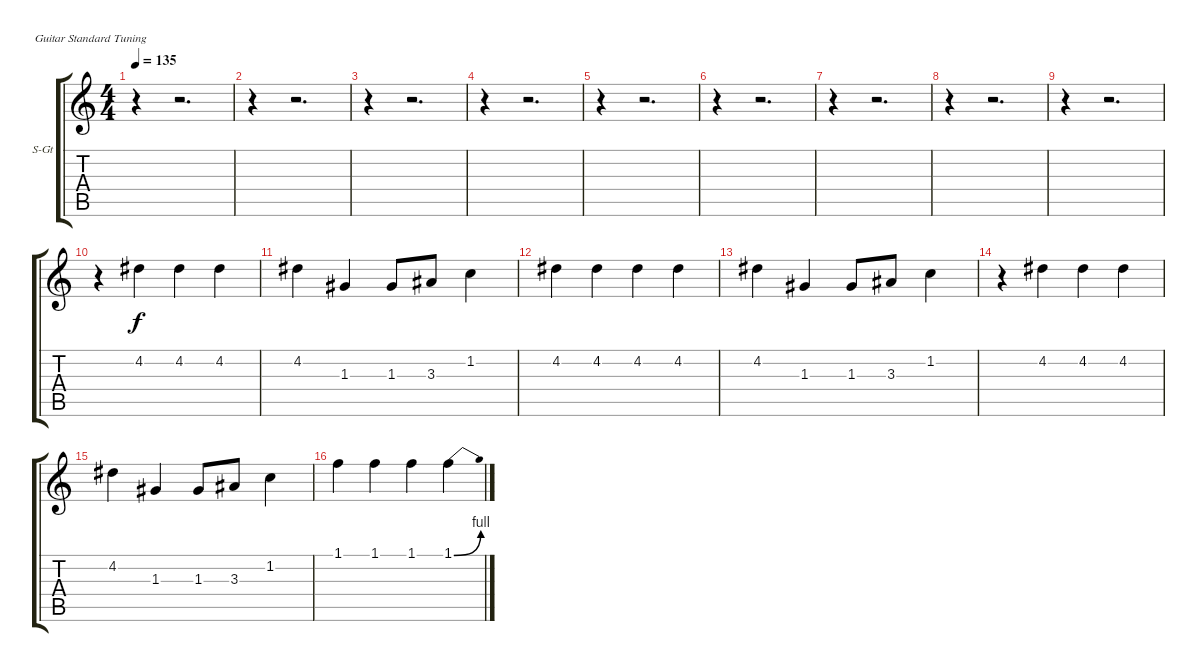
\bracketExtendMode groupsimilarinstruments
\firstSystemTrackNameOrientation horizontal
\otherSystemsTrackNameOrientation horizontal
\track ("voice" "S-Gt") {instrument violin}
\staff {score tabs}
\tuning (E4 B3 G3 D3 A2 E2)
\displaytranspose 12
\ts (4 4)
\tempo 135
\clef g2
\ks c
r.4{dy f} r.2{d} |
r.4 r.2{d} |
r.4 r.2{d} |
r.4 r.2{d} |
r.4 r.2{d} |
r.4 r.2{d} |
r.4 r.2{d} |
r.4 r.2{d} |
r.4 r.2{d} |
r.4 4.2.4 4.2.4 4.2.4 |
4.2.4 1.3.4 1.3.8 3.3.8 1.2.4 |
4.2.4 4.2.4 4.2.4 4.2.4 |
4.2.4 1.3.4 1.3.8 3.3.8 1.2.4 |
r.4 4.2.4 4.2.4 4.2.4 |
4.2.4 1.3.4 1.3.8 3.3.8 1.2.4 |
1.1.4 1.1.4 1.1.4 1.1{be (bend 0 0 60 4)}.4
